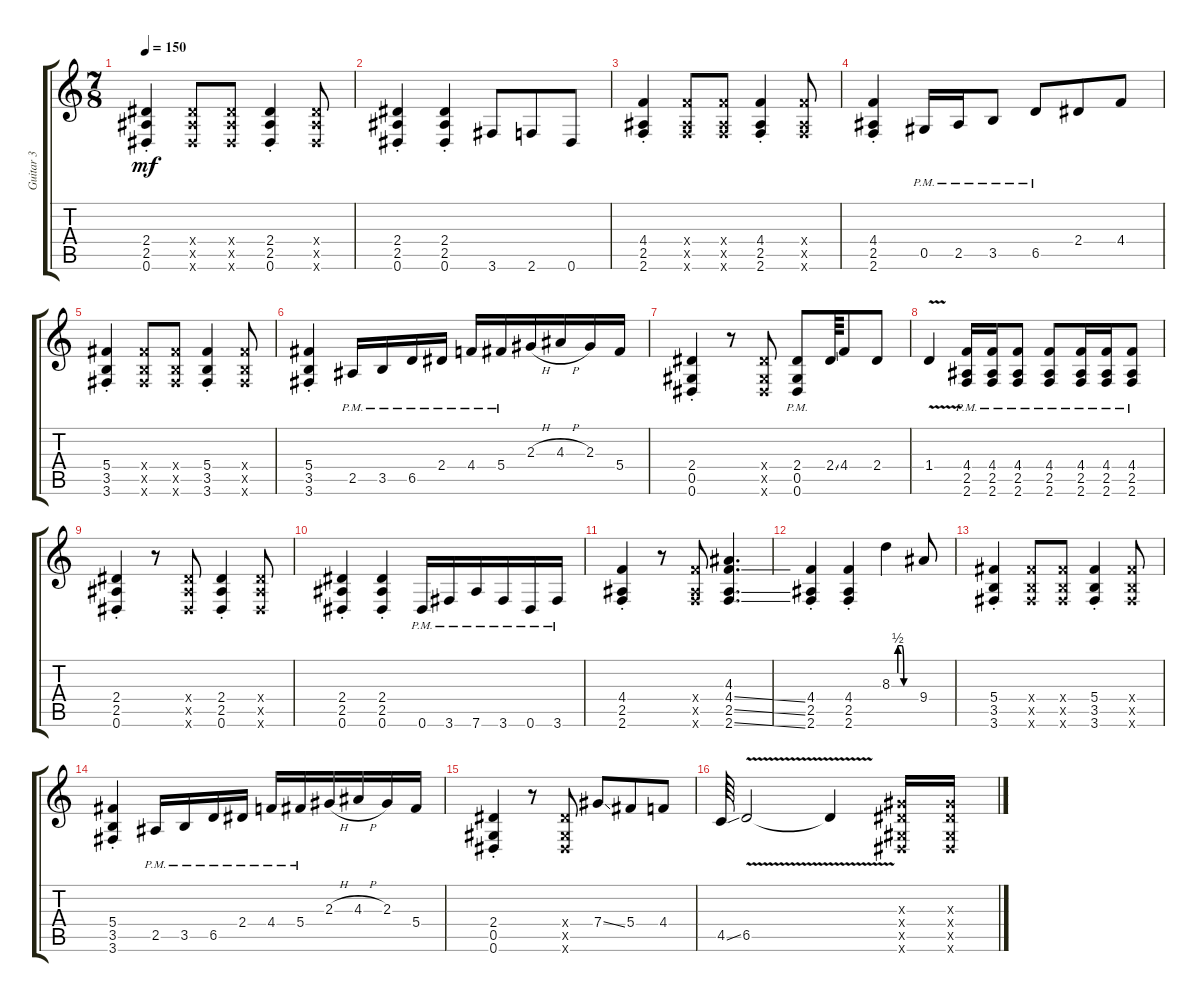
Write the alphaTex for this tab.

\track ("Guitar 3" "Guitar 3") {instrument distortionguitar}
\staff {score tabs}
\tuning (Eb4 Bb3 Gb3 Db3 Ab2 Eb2) {hide}
\ts (7 8)
\tempo 150
\clef g2
\ks c
(2.4{st} 2.5{st} 0.6{st}).4{dy mf} (2.4{x} 2.5{x} 0.6{x}).8 (2.4{x} 2.5{x} 0.6{x}).8 (2.4{st} 2.5{st} 0.6{st}).4 (2.4{x} 2.5{x} 0.6{x}).8 |
(2.4{st} 2.5{st} 0.6{st}).4 (2.4{st} 2.5{st} 0.6{st}).4 3.6.8 2.6.8 0.6.8 |
(4.4{st} 2.5{st} 2.6{st}).4 (4.4{x} 2.5{x} 2.6{x}).8 (4.4{x} 2.5{x} 2.6{x}).8 (4.4{st} 2.5{st} 2.6{st}).4 (4.4{x} 2.5{x} 2.6{x}).8 |
(4.4{st} 2.5{st} 2.6{st}).4 0.5{pm}.16 2.5{pm}.16 3.5{pm}.8 6.5{pm}.8 2.4.8 4.4.8 |
(5.4{st} 3.5{st} 3.6{st}).4 (5.4{x} 3.5{x} 3.6{x}).8 (5.4{x} 3.5{x} 3.6{x}).8 (5.4{st} 3.5{st} 3.6{st}).4 (5.4{x} 3.5{x} 3.6{x}).8 |
(5.4{st} 3.5{st} 3.6{st}).4 2.5{pm}.16 3.5{pm}.16 6.5{pm}.16 2.4{pm}.16 4.4{pm}.16 5.4{pm}.16 2.3{h}.16 4.3{h}.16 2.3.16 5.4.16 |
(2.4{st} 0.5{st} 0.6{st}).4 r.8 (2.4{x} 0.5{x} 0.6{x}).8 (2.4{pm} 0.5{pm} 0.6{pm}).8 2.4{ss}.64 4.4.8 2.4.8 |
1.4{v}.4 (4.4{pm} 2.5{pm} 2.6{pm}).16 (4.4{pm} 2.5{pm} 2.6{pm}).16 (4.4{pm} 2.5{pm} 2.6{pm}).8 (4.4{pm} 2.5{pm} 2.6{pm}).8 (4.4{pm} 2.5{pm} 2.6{pm}).16 (4.4{pm} 2.5{pm} 2.6{pm}).16 (4.4{pm} 2.5{pm} 2.6{pm}).8 |
(2.4{st} 2.5{st} 0.6{st}).4 r.8 (2.4{x} 2.5{x} 0.6{x}).8 (2.4{st} 2.5{st} 0.6{st}).4 (2.4{x} 2.5{x} 0.6{x}).8 |
(2.4{st} 2.5{st} 0.6{st}).4 (2.4{st} 2.5{st} 0.6{st}).4 0.6{pm}.16 3.6{pm}.16 7.6{pm}.16 3.6{pm}.16 0.6{pm}.16 3.6{pm}.16 |
(4.4{st} 2.5{st} 2.6{st}).4 r.8 (4.4{x} 2.5{x} 2.6{x}).8 (4.3 4.4{ss} 2.5{ss} 2.6{ss}).4{d} |
(4.4{st} 2.5{st} 2.6{st}).4 (4.4{st} 2.5{st} 2.6{st}).4 8.3{be (custom 0 0 15 0 15 2 25 2 30 0 60 0)}.4 9.4.8 |
(5.4{st} 3.5{st} 3.6{st}).4 (5.4{x} 3.5{x} 3.6{x}).8 (5.4{x} 3.5{x} 3.6{x}).8 (5.4{st} 3.5{st} 3.6{st}).4 (5.4{x} 3.5{x} 3.6{x}).8 |
(5.4{st} 3.5{st} 3.6{st}).4 2.5{pm}.16 3.5{pm}.16 6.5{pm}.16 2.4{pm}.16 4.4{pm}.16 5.4{pm}.16 2.3{h}.16 4.3{h}.16 2.3.16 5.4.16 |
(2.4{st} 0.5{st} 0.6{st}).4 r.8 (2.4{x} 0.5{x} 0.6{x}).8 7.4{ss}.8 5.4.8 4.4.8 |
4.5{ss}.64 6.5{v}.2 6.5{v t}.4 (2.3{x} 2.4{x} 0.5{x} 0.6{x}).16 (2.3{x} 2.4{x} 0.5{x} 0.6{x}).16
